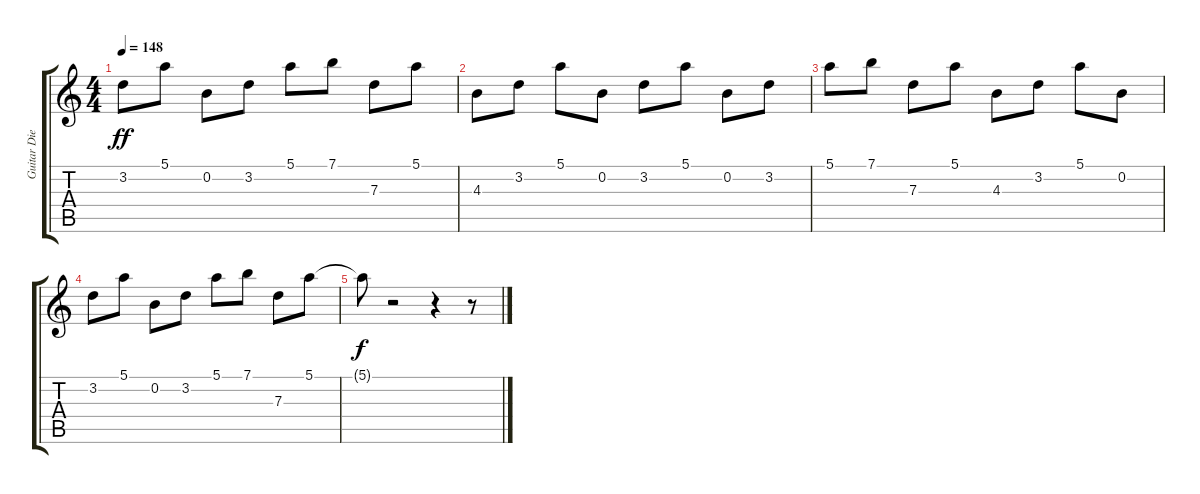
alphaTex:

\track ("Guitar Die Solo" "Guitar Die") {instrument distortionguitar}
\staff {score tabs}
\tuning (E4 B3 G3 D3 A2 E2) {hide}
\ts (4 4)
\tempo 148
\clef g2
\ks c
3.2.8{dy ff} 5.1.8 0.2.8 3.2.8 5.1.8 7.1.8 7.3.8 5.1.8 |
4.3.8 3.2.8 5.1.8 0.2.8 3.2.8 5.1.8 0.2.8 3.2.8 |
5.1.8 7.1.8 7.3.8 5.1.8 4.3.8 3.2.8 5.1.8 0.2.8 |
3.2.8 5.1.8 0.2.8 3.2.8 5.1.8 7.1.8 7.3.8 5.1.8 |
5.1{t}.8{dy f} r.2 r.4 r.8
